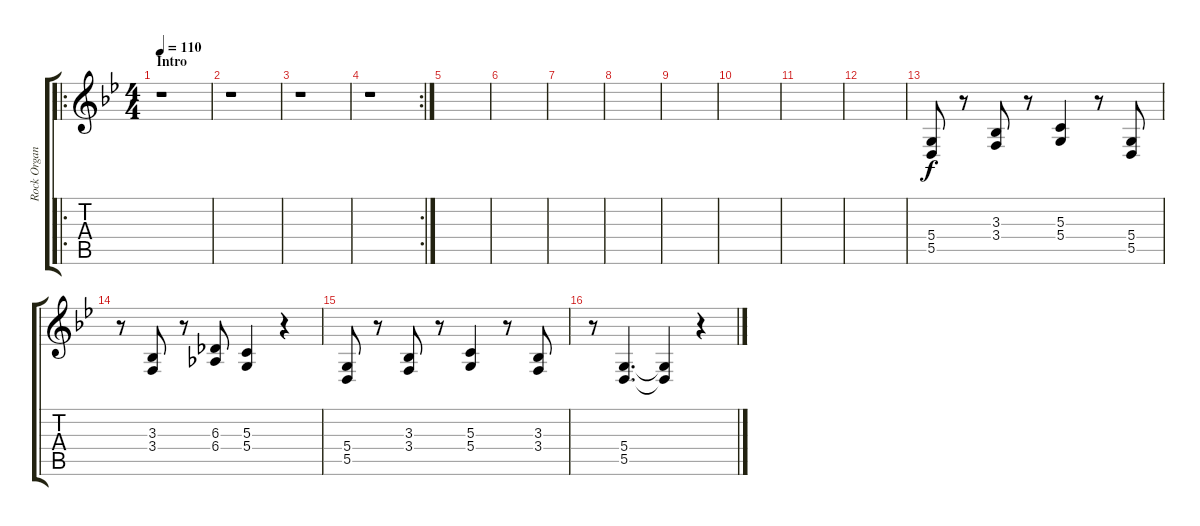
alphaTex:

\track ("Rock Organ" "Rock Organ") {instrument rockorgan}
\staff {score tabs}
\tuning (E4 B3 G3 D3 A2 E2) {hide}
\ro
\ts (4 4)
\section ("" "Intro")
\tempo 110
\clef g2
\ks bb
r.1{dy f instrument rockorgan} |
r.1 |
r.1 |
\rc 2
r.1 |
|
|
|
|
|
|
|
|
(5.4 5.5).8 r.8 (3.3 3.4).8 r.8 (5.3 5.4).4 r.8 (5.4 5.5).8 |
r.8 (3.3 3.4).8 r.8 (6.3 6.4).8 (5.3 5.4).4 r.4 |
(5.4 5.5).8 r.8 (3.3 3.4).8 r.8 (5.3 5.4).4 r.8 (3.3 3.4).8 |
r.8 (5.4 5.5).4{d} (5.4{t} 5.5{t}).4 r.4
